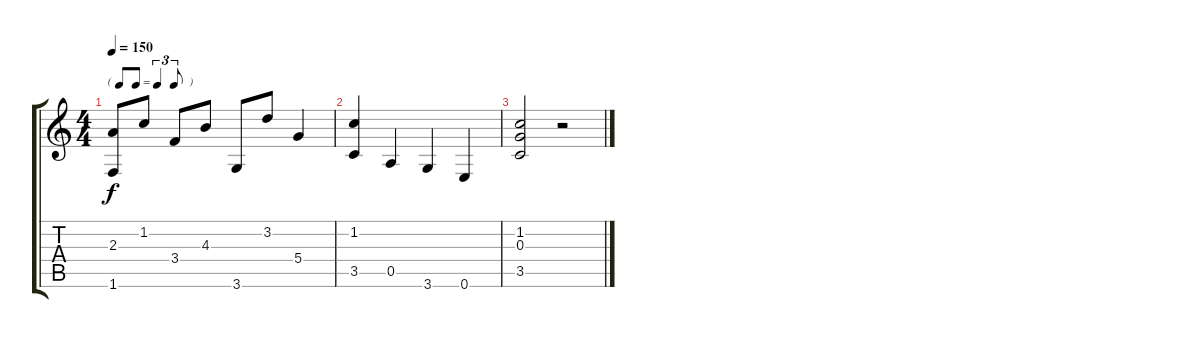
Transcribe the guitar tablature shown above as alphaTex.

\track "" {instrument acousticguitarnylon}
\staff {score tabs}
\tuning (E4 B3 G3 D3 A2 E2) {hide}
\ts (4 4)
\tf triplet8th
\tempo 150
\clef g2
\ks c
(2.3 1.6).8{dy f} 1.2.8 3.4.8 4.3.8 3.6.8 3.2.8 5.4.4 |
(1.2 3.5).4 0.5.4 3.6.4 0.6.4 |
(1.2 0.3 3.5).2 r.2
